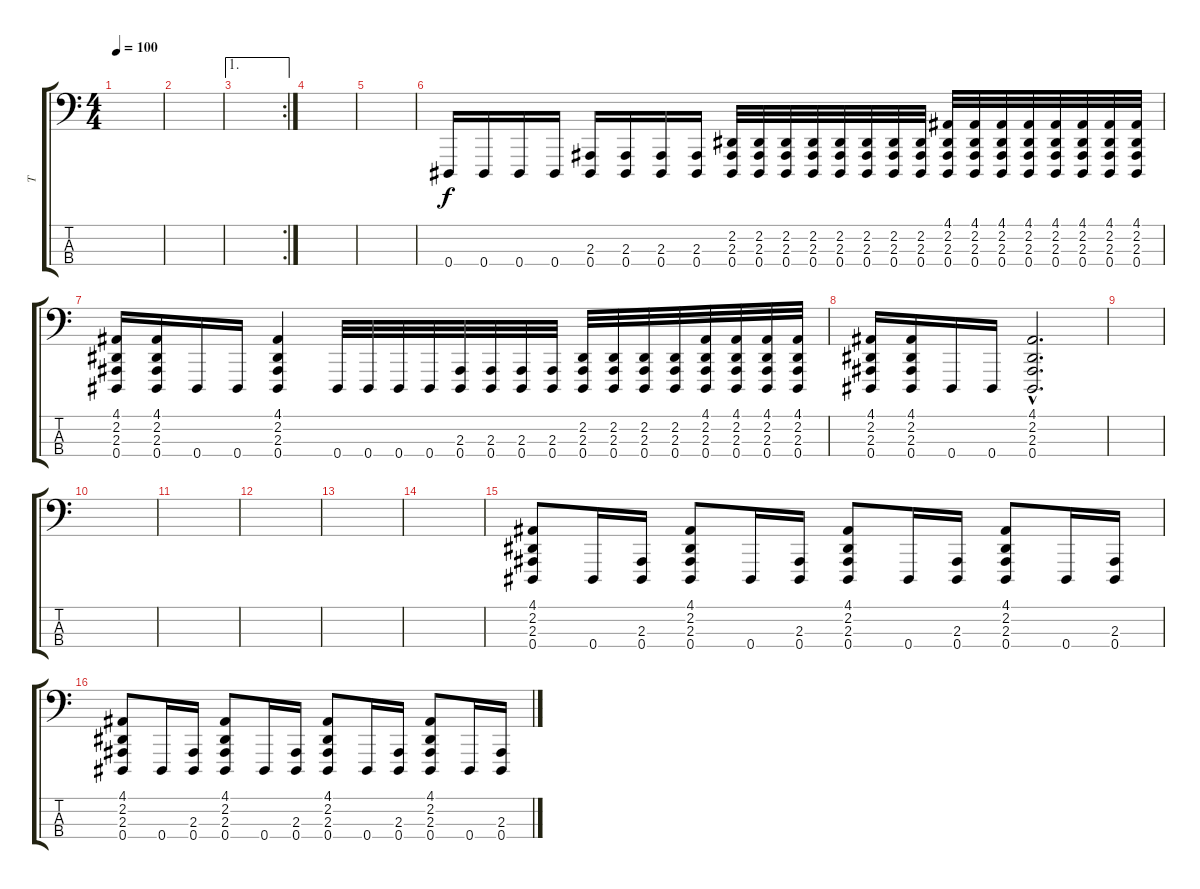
\track ("T" "T") {instrument timpani}
\staff {score tabs}
\tuning (Gb2 Db2 Ab1 Eb1) {hide}
\ts (4 4)
\tempo 100
\clef f4
\ks c
|
|
\ae 1
\rc 2
|
|
|
0.4.16 0.4.16 0.4.16 0.4.16 (2.3 0.4).16 (2.3 0.4).16 (2.3 0.4).16 (2.3 0.4).16 (2.2 2.3 0.4).32 (2.2 2.3 0.4).32 (2.2 2.3 0.4).32 (2.2 2.3 0.4).32 (2.2 2.3 0.4).32 (2.2 2.3 0.4).32 (2.2 2.3 0.4).32 (2.2 2.3 0.4).32 (4.1 2.2 2.3 0.4).32 (4.1 2.2 2.3 0.4).32 (4.1 2.2 2.3 0.4).32 (4.1 2.2 2.3 0.4).32 (4.1 2.2 2.3 0.4).32 (4.1 2.2 2.3 0.4).32 (4.1 2.2 2.3 0.4).32 (4.1 2.2 2.3 0.4).32 |
(4.1 2.2 2.3 0.4).16 (4.1 2.2 2.3 0.4).16 0.4.16 0.4.16 (4.1 2.2 2.3 0.4).4 0.4.32 0.4.32 0.4.32 0.4.32 (2.3 0.4).32 (2.3 0.4).32 (2.3 0.4).32 (2.3 0.4).32 (2.2 2.3 0.4).32 (2.2 2.3 0.4).32 (2.2 2.3 0.4).32 (2.2 2.3 0.4).32 (4.1 2.2 2.3 0.4).32 (4.1 2.2 2.3 0.4).32 (4.1 2.2 2.3 0.4).32 (4.1 2.2 2.3 0.4).32 |
(4.1 2.2 2.3 0.4).16 (4.1 2.2 2.3 0.4).16 0.4.16 0.4.16 (4.1{hac} 2.2{hac} 2.3{hac} 0.4{hac}).2{d} |
|
|
|
|
|
|
(4.1 2.2 2.3 0.4).8 0.4.16 (2.3 0.4).16 (4.1 2.2 2.3 0.4).8 0.4.16 (2.3 0.4).16 (4.1 2.2 2.3 0.4).8 0.4.16 (2.3 0.4).16 (4.1 2.2 2.3 0.4).8 0.4.16 (2.3 0.4).16 |
(4.1 2.2 2.3 0.4).8 0.4.16 (2.3 0.4).16 (4.1 2.2 2.3 0.4).8 0.4.16 (2.3 0.4).16 (4.1 2.2 2.3 0.4).8 0.4.16 (2.3 0.4).16 (4.1 2.2 2.3 0.4).8 0.4.16 (2.3 0.4).16
